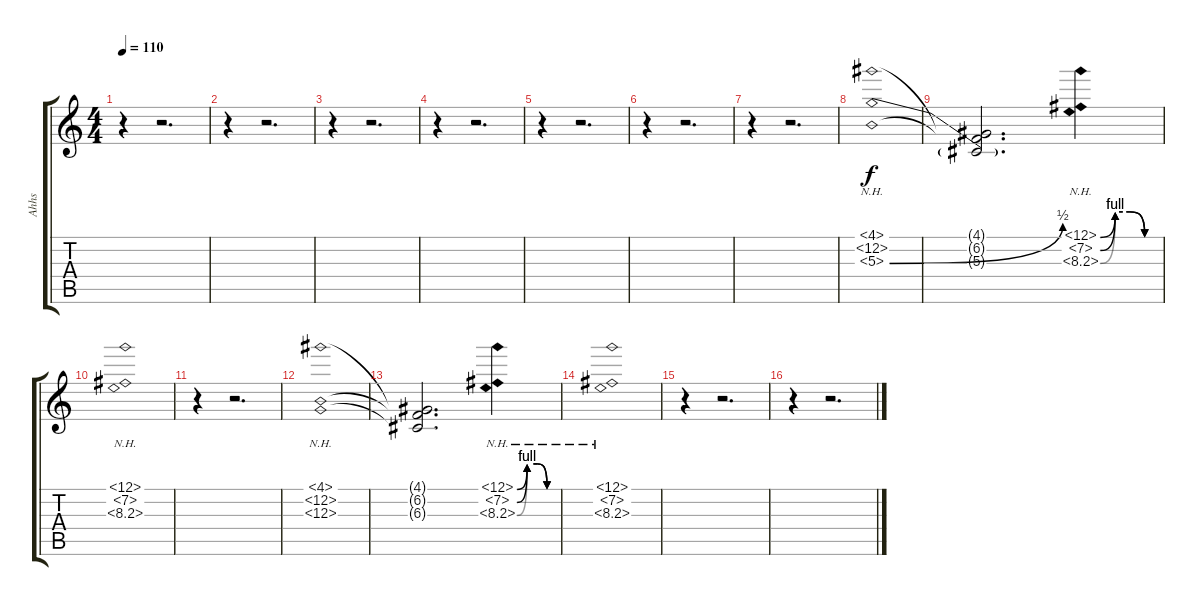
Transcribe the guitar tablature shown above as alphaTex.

\track ("Ahhs" "Ahhs") {instrument choiraahs}
\staff {score tabs}
\tuning (E4 B3 G3 D3 A2 E2) {hide}
\ts (4 4)
\tempo 110
\clef g2
\ks c
r.4{dy f} r.2{d} |
r.4 r.2{d} |
r.4 r.2{d} |
r.4 r.2{d} |
r.4 r.2{d} |
r.4 r.2{d} |
r.4 r.2{d} |
(4.1{nh} 6.2{nh} 5.3{be (bend 0 0 60 2) nh}).1 |
(4.1{t} 6.2{t} 5.3{t}).2{d} (6.1{be (custom 0 0 15 4 30 4 45 0 60 0) nh} 7.2{be (custom 0 0 15 4 30 4 45 0 60 0) nh} 8.3{be (custom 0 0 15 4 30 4 45 0 60 0) nh}).4 |
(6.1{nh} 7.2{nh} 8.3{nh}).1 |
r.4 r.2{d} |
(4.1{nh} 6.2{nh} 6.3{nh}).1 |
(4.1{t} 6.2{t} 6.3{t}).2{d} (6.1{be (custom 0 0 15 4 30 4 45 0 60 0) nh} 7.2{be (custom 0 0 15 4 30 4 45 0 60 0) nh} 8.3{be (custom 0 0 15 4 30 4 45 0 60 0) nh}).4 |
(6.1{nh} 7.2{nh} 8.3{nh}).1 |
r.4 r.2{d} |
r.4 r.2{d}
